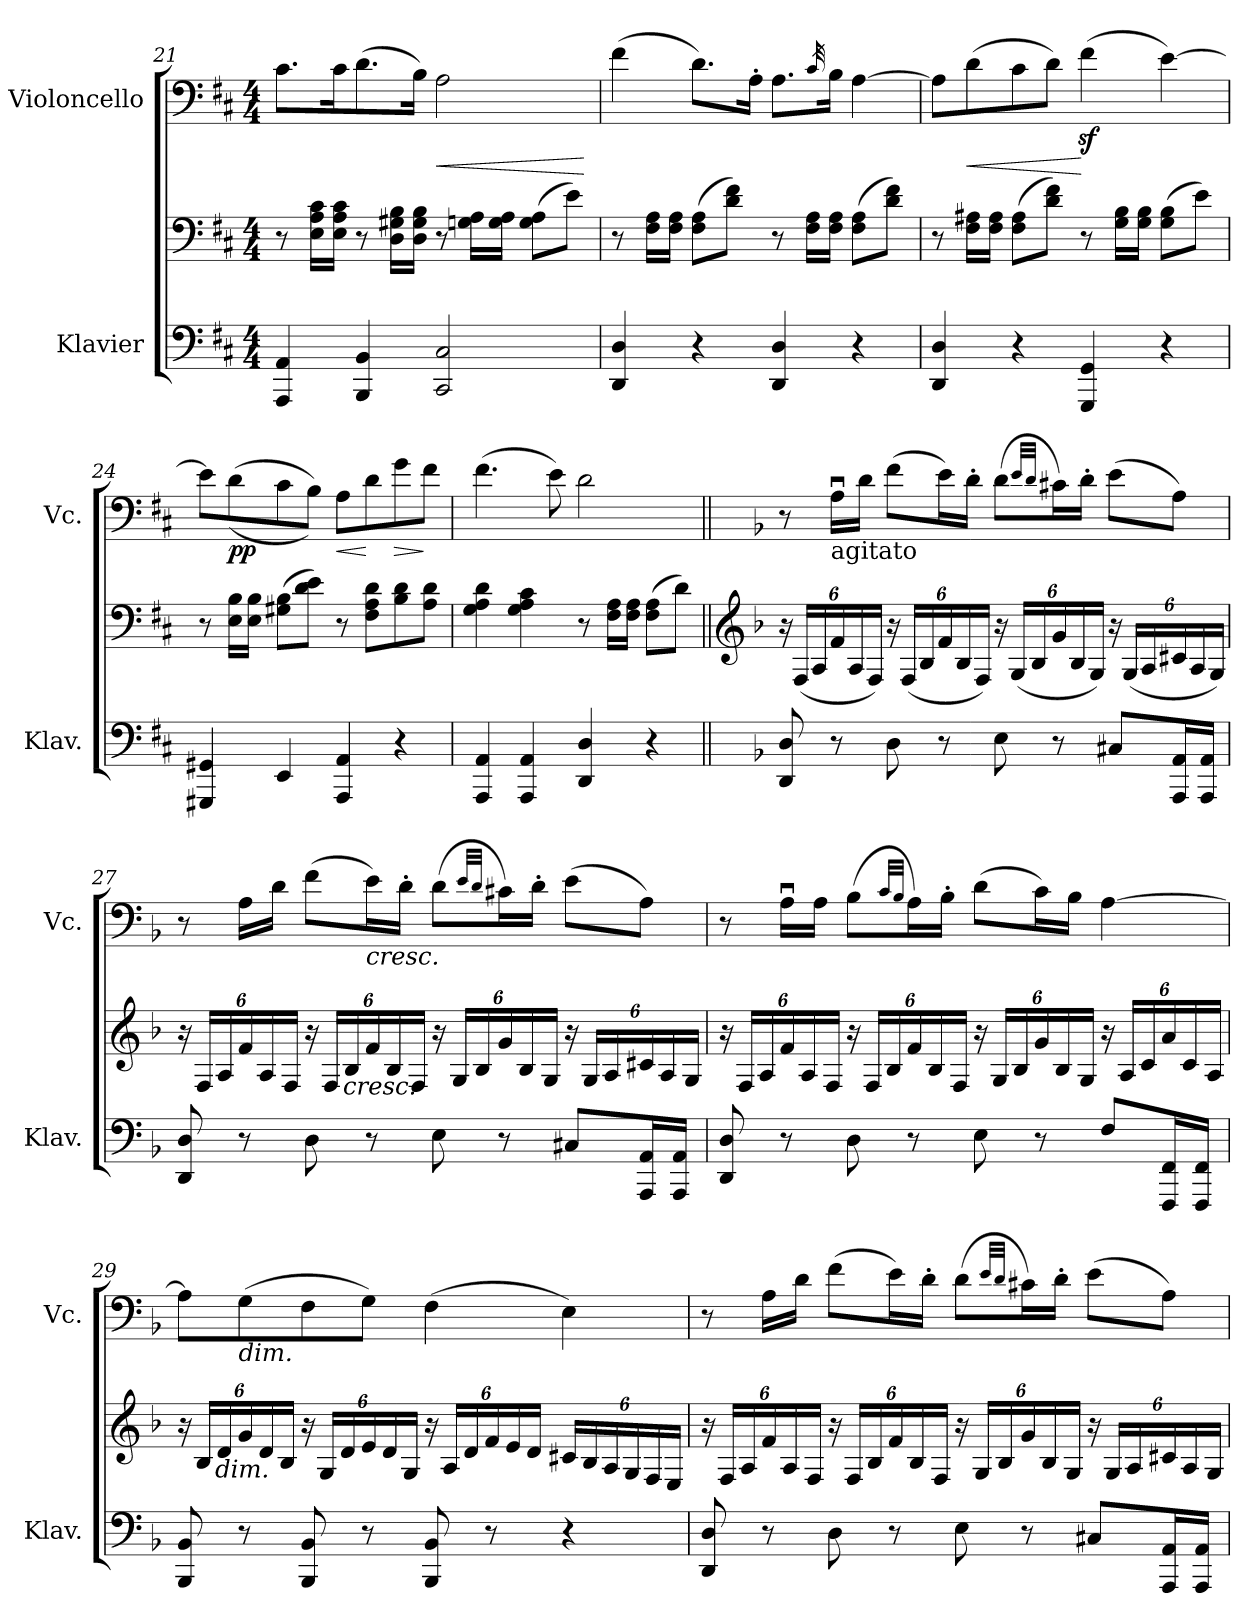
**kern	**kern	**kern	**dynam
*part2	*part2	*part1	*part1
*staff3	*staff2	*staff1	*staff1
*I"Klavier	*	*I"Violoncello	*
*I'Klav.	*	*I'Vc.	*
*clefF4	*clefF4	*clefF4	*
*k[f#c#]	*k[f#c#]	*k[f#c#]	*
*M4/4	*M4/4	*M4/4	*
=21	=21	=21	=21
4AAA/ 4AA/	8r	8.c#\L	.
.	16E\ 16A\ 16c#\LL	.	.
.	16E\ 16A\ 16c#\JJ	16c#\K	.
4BBB/ 4BB/	8r	(>8.d\	.
.	16D\ 16G#X\ 16B\LL	.	.
.	16D\ 16G#\ 16B\JJ	16B\Jk)	.
!	!	!	!LO:HP:b
2CC#/ 2C#/	8r	2A\	<
.	16Gn\ 16A\LL	.	.
.	16G\ 16A\JJ	.	.
.	(>8G\ 8A\L	.	.
.	8e\J)	.	.
.	.	.	[
=22	=22	=22	=22
4DD/ 4D/	8r	(>4f#\	.
.	16F#\ 16A\LL	.	.
.	16F#\ 16A\JJ	.	.
4r	(>8F#\ 8A\L	8.d\L)	.
.	8d\ 8f#\J)	.	.
.	.	16A'\Jk	.
4DD/ 4D/	8r	8.A\L	.
.	16F#\ 16A\LL	.	.
.	.	32qc#/	.
.	16F#\ 16A\JJ	16B\Jk	.
4r	(>8F#\ 8A\L	[4A\	.
.	8d\ 8f#\J)	.	.
=23	=23	=23	=23
4DD/ 4D/	8r	8A\L]	.
!	!	!	!LO:HP:b
.	16F#\ 16A#X\LL	(>8d\	<
.	16F#\ 16A#\JJ	.	.
4r	(>8F#\ 8A#\L	8c#\	.
.	8d\ 8f#\J)	8d\J)	.
4GGG/ 4GG/	8r	(>4f#z<\	[
.	16G\ 16B\LL	.	.
.	16G\ 16B\JJ	.	.
4r	(>8G\ 8B\L	[4e\)	.
.	8e\J)	.	.
!!LO:LB:g=z
=24	=24	=24	=24
4GGG#X/ 4GG#X/	8r	8e\L]	.
!	!	!	!LO:DY:b
!	!	!	!LO:DY:n=1:b
.	16E\ 16B\LL	(>(>8d\	p p
.	16E\ 16B\JJ	.	.
4EE/	(>8G#X\ 8B\L	8c#\	.
.	8d\ 8e\J)	8B\J))	.
!	!	!	!LO:HP:b
4AAA/ 4AA/	8r	8A\L	<
.	8F#\ 8A\ 8d\L	8d\	[
!	!	!	!LO:HP:b
4r	8B\ 8d\	8g\	>
.	8A\ 8d\J	8f#\J	]
=25	=25	=25	=25
4AAA/ 4AA/	4G\ 4A\ 4d\	(>4.f#\	.
4AAA/ 4AA/	4G\ 4A\ 4c#\	.	.
.	.	8e\)	.
4DD/ 4D/	8r	2d\	.
.	16F#\ 16A\LL	.	.
.	16F#\ 16A\JJ	.	.
4r	(>8F#\ 8A\L	.	.
.	8d\J)	.	.
!!LO:LB:g=z
=26||	=26||	=26||	=26||
*	*clefG2	*	*
*k[b-]	*k[b-]	*k[b-]	*
*	*Xbrackettup	*	*
8DD/ 8D/	24r	8r	.
.	(<24F/LL	.	.
.	24A/	.	.
!	!	!LO:TX:b:t=agitato	!
8r	24f/	16Au\LL	.
.	24A/	.	.
.	.	16d\JJ	.
.	24F/JJ)	.	.
8D\	24r	(>8f\L	.
.	(<24F/LL	.	.
.	24B-/	.	.
8r	24f/	16e\L)	.
.	24B-/	.	.
.	.	16d'\JJ	.
.	24F/JJ)	.	.
8E\	24r	(>8d\L	.
.	(<24G/LL	.	.
.	24B-/	.	.
.	.	32qe/LLL	.
.	.	32qd/JJJ	.
8r	24g/	16c#X\L)	.
.	24B-/	.	.
.	.	16d'\JJ	.
.	24G/JJ)	.	.
8C#X/L	24r	(>8e\L	.
.	(<24G/LL	.	.
.	24A/	.	.
16AAA/ 16AA/L	24c#X/	8A\J)	.
.	24A/	.	.
16AAA/ 16AA/JJ	.	.	.
.	24G/JJ)	.	.
!!LO:PB:g=z
=27	=27	=27	=27
8DD/ 8D/	24r	8r	.
.	24F/LL	.	.
.	24A/	.	.
8r	24f/	16A\LL	.
.	24A/	.	.
.	.	16d\JJ	.
.	24F/JJ	.	.
8D\	24r	(>8f\L	.
.	24F/LL	.	.
!	!LO:TX:b:i:t=cresc.	!	!
.	24B-/	.	.
!	!	!LO:TX:b:i:t=cresc.	!
8r	24f/	16e\L)	.
.	24B-/	.	.
.	.	16d'\JJ	.
.	24F/JJ	.	.
8E\	24r	(>8d\L	.
.	24G/LL	.	.
.	24B-/	.	.
.	.	32qe/LLL	.
.	.	32qd/JJJ	.
8r	24g/	16c#X\L)	.
.	24B-/	.	.
.	.	16d'\JJ	.
.	24G/JJ	.	.
8C#X/L	24r	(>8e\L	.
.	24G/LL	.	.
.	24A/	.	.
16AAA/ 16AA/L	24c#X/	8A\J)	.
.	24A/	.	.
16AAA/ 16AA/JJ	.	.	.
.	24G/JJ	.	.
!!LO:LB:g=z
=28	=28	=28	=28
8DD/ 8D/	24r	8r	.
.	24F/LL	.	.
.	24A/	.	.
8r	24f/	16Au\LL	.
.	24A/	.	.
.	.	16A\JJ	.
.	24F/JJ	.	.
8D\	24r	(>8B-\L	.
.	24F/LL	.	.
.	24B-/	.	.
.	.	32qc/LLL	.
.	.	32qB-/JJJ	.
8r	24f/	16A\L)	.
.	24B-/	.	.
.	.	16B-'\JJ	.
.	24F/JJ	.	.
8E\	24r	(>8d\L	.
.	24G/LL	.	.
.	24B-/	.	.
8r	24g/	16c\L)	.
.	24B-/	.	.
.	.	16B-\JJ	.
.	24G/JJ	.	.
8F/L	24r	[4A\	.
.	24A/LL	.	.
.	24c/	.	.
16FFF/ 16FF/L	24a/	.	.
.	24c/	.	.
16FFF/ 16FF/JJ	.	.	.
.	24A/JJ	.	.
!!LO:LB:g=z
=29	=29	=29	=29
8BBB-/ 8BB-/	24r	8A\L]	.
.	24B-/LL	.	.
!	!LO:TX:b:i:t=dim.	!	!
.	24d/	.	.
!	!	!LO:TX:b:i:t=dim.	!
8r	24g/	(>8G\	.
.	24d/	.	.
.	24B-/JJ	.	.
8BBB-/ 8BB-/	24r	8F\	.
.	24G/LL	.	.
.	24d/	.	.
8r	24e/	8G\J)	.
.	24d/	.	.
.	24G/JJ	.	.
8BBB-/ 8BB-/	24r	(>4F\	.
.	24A/LL	.	.
.	24d/	.	.
8r	24f/	.	.
.	24e/	.	.
.	24d/JJ	.	.
4r	24c#X/LL	4E\)	.
.	24B-/	.	.
.	24A/	.	.
.	24G/	.	.
.	24F/	.	.
.	24E/JJ	.	.
!!LO:LB:g=z
=30	=30	=30	=30
8DD/ 8D/	24r	8r	.
.	24F/LL	.	.
.	24A/	.	.
8r	24f/	16A\LL	.
.	24A/	.	.
.	.	16d\JJ	.
.	24F/JJ	.	.
8D\	24r	(>8f\L	.
.	24F/LL	.	.
.	24B-/	.	.
8r	24f/	16e\L)	.
.	24B-/	.	.
.	.	16d'\JJ	.
.	24F/JJ	.	.
8E\	24r	(>8d\L	.
.	24G/LL	.	.
.	24B-/	.	.
.	.	32qe/LLL	.
.	.	32qd/JJJ	.
8r	24g/	16c#X\L)	.
.	24B-/	.	.
.	.	16d'\JJ	.
.	24G/JJ	.	.
8C#X/L	24r	(>8e\L	.
.	24G/LL	.	.
.	24A/	.	.
16AAA/ 16AA/L	24c#X/	8A\J)	.
.	24A/	.	.
16AAA/ 16AA/JJ	.	.	.
.	24G/JJ	.	.
=	=	=	=
*-	*-	*-	*-
